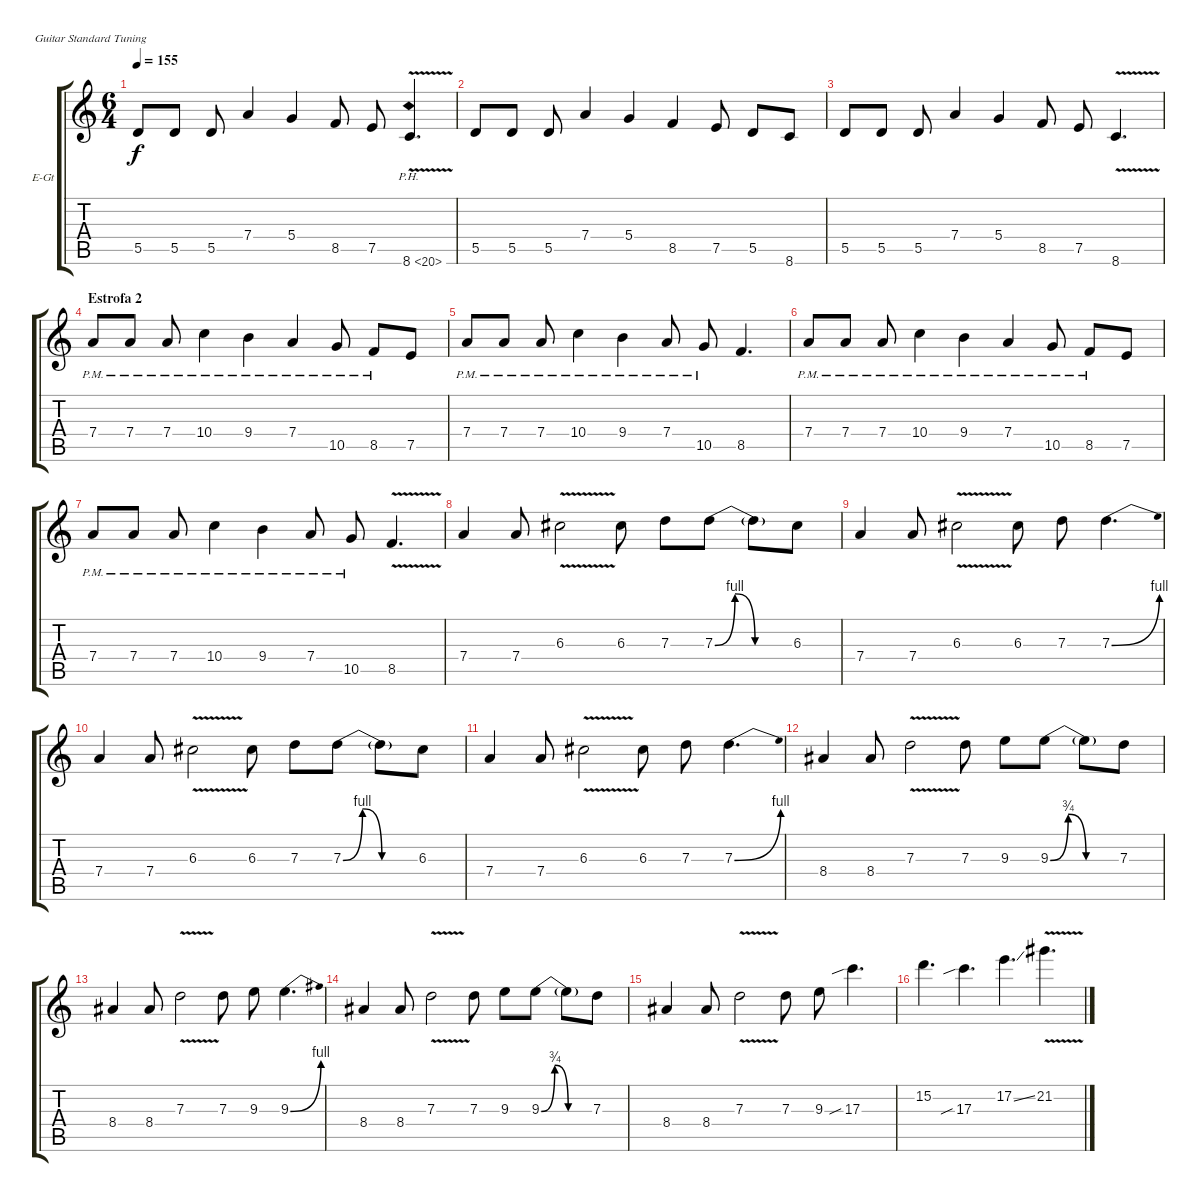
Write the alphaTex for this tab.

\defaultSystemsLayout 4
\bracketExtendMode groupsimilarinstruments
\firstSystemTrackNameOrientation horizontal
\otherSystemsTrackNameOrientation horizontal
\track ("Electric Guitar" "E-Gt") {instrument distortionguitar}
\staff {score tabs}
\tuning (E4 B3 G3 D3 A2 E2)
\ts (6 4)
\tempo 155
\clef g2
\ks c
5.5.8{dy f} 5.5.8 5.5.8 7.4.4 5.4.4 8.5.8 7.5.8 8.6{ph 12 v}.4{d} |
5.5.8 5.5.8 5.5.8 7.4.4 5.4.4 8.5.4 7.5.8 5.5.8 8.6.8 |
5.5.8 5.5.8 5.5.8 7.4.4 5.4.4 8.5.8 7.5.8 8.6{v}.4{d} |
\section ("" "Estrofa 2")
7.4{pm}.8 7.4{pm}.8 7.4{pm}.8 10.4{pm}.4 9.4{pm}.4 7.4{pm}.4 10.5{pm}.8 8.5{pm}.8 7.5.8 |
7.4{pm}.8 7.4{pm}.8 7.4{pm}.8 10.4{pm}.4 9.4{pm}.4 7.4{pm}.8 10.5{pm}.8 8.5.4{d} |
7.4{pm}.8 7.4{pm}.8 7.4{pm}.8 10.4{pm}.4 9.4{pm}.4 7.4{pm}.4 10.5{pm}.8 8.5{pm}.8 7.5.8 |
7.4{pm}.8 7.4{pm}.8 7.4{pm}.8 10.4{pm}.4 9.4{pm}.4 7.4{pm}.8 10.5{pm}.8 8.5{v}.4{d} |
7.4.4 7.4.8 6.3{v}.2 6.3.8 7.3.8 7.3{be (bendrelease 0 0 30 4 30 4 60 0)}.8 7.3{be (hold 0 0 60 0) t}.8 6.3.8 |
7.4.4 7.4.8 6.3{v}.2 6.3.8 7.3.8 7.3{be (bend 7.8 0 18.599999999999998 4)}.4{d} |
7.4.4 7.4.8 6.3{v}.2 6.3.8 7.3.8 7.3{be (bendrelease 0 0 30 4 30 4 60 0)}.8 7.3{be (hold 0 0 60 0) t}.8 6.3.8 |
7.4.4 7.4.8 6.3{v}.2 6.3.8 7.3.8 7.3{be (bend 7.8 0 18.599999999999998 4)}.4{d} |
8.4.4 8.4.8 7.3{v}.2 7.3.8 9.3.8 9.3{be (bendrelease 0 0 30 3 30 3 60 0)}.8 9.3{be (hold 0 0 60 0) t}.8 7.3.8 |
8.4.4 8.4.8 7.3{v}.2 7.3.8 9.3.8 9.3{be (bend 7.8 0 18.599999999999998 4)}.4{d} |
8.4.4 8.4.8 7.3{v}.2 7.3.8 9.3.8 9.3{be (bendrelease 0 0 30 3 30 3 60 0)}.8 9.3{be (hold 0 0 60 0) t}.8 7.3.8 |
8.4.4 8.4.8 7.3{v}.2 7.3.8 9.3.8 17.3{sib}.4{d} |
15.2.4{d} 17.3{sib}.4{d} 17.2{ss}.4{d} 21.2{v}.4{d}
